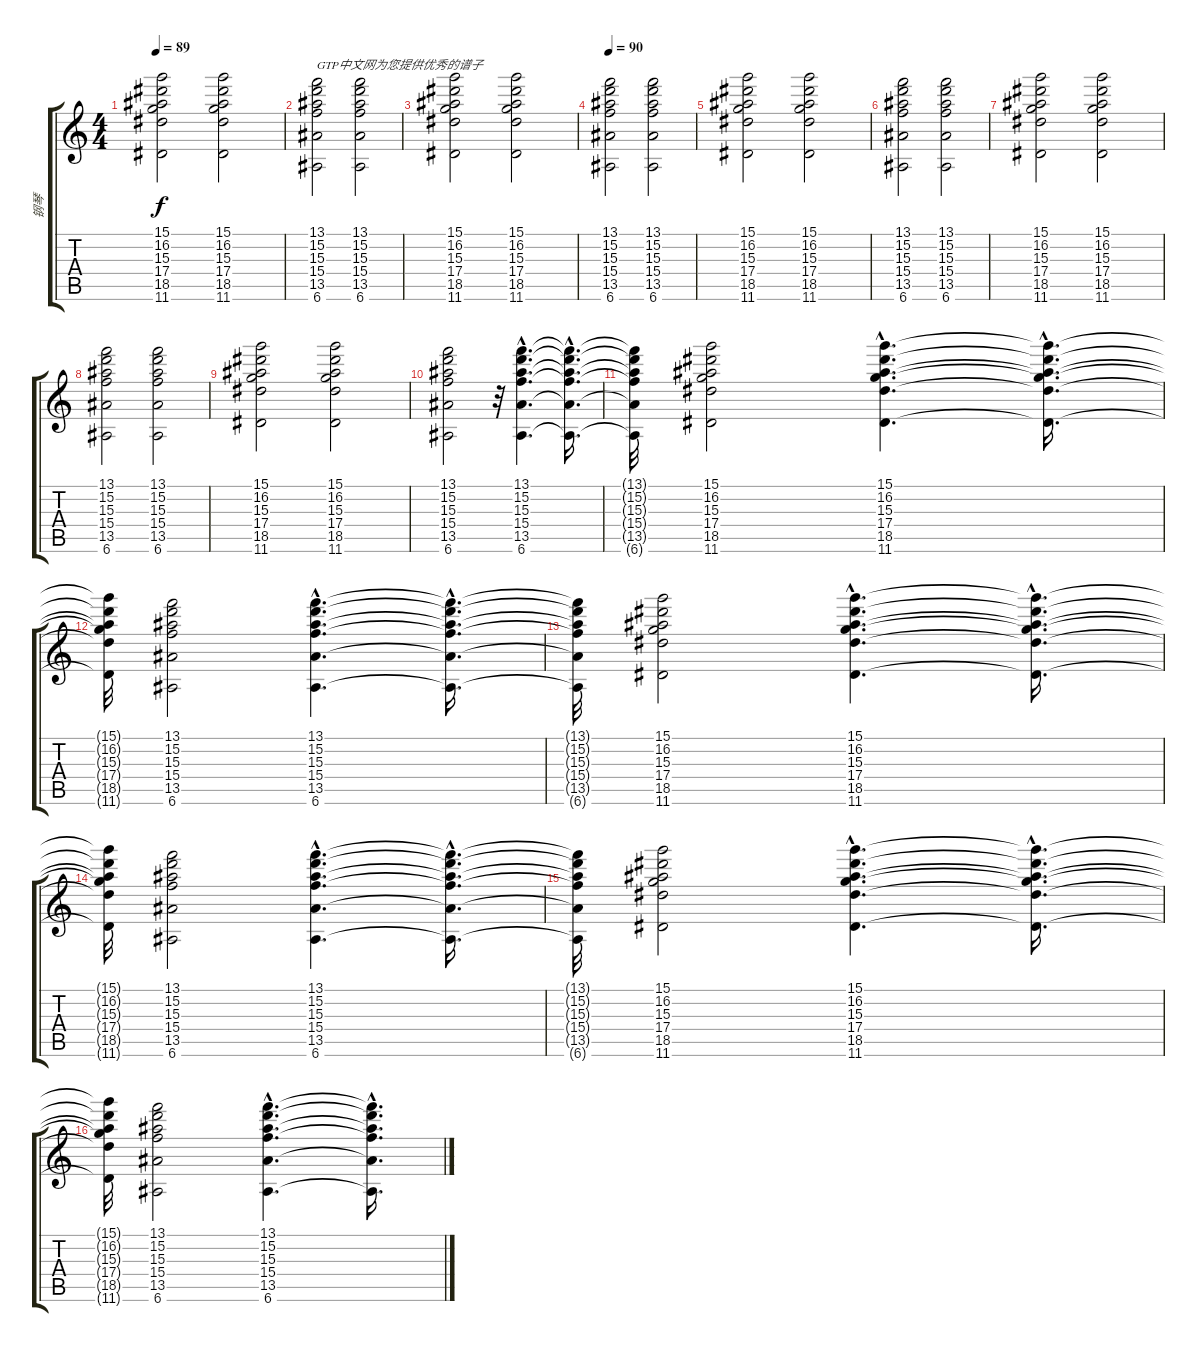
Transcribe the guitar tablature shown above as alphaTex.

\track ("钢琴" "钢琴") {instrument acousticguitarnylon}
\staff {score tabs}
\tuning (E4 B3 G3 D3 A2 E2) {hide}
\ts (4 4)
\tempo 89
\clef g2
\ks c
(15.1 16.2 15.3 17.4 18.5 11.6).2{dy f instrument acousticguitarnylon} (15.1 16.2 15.3 17.4 18.5 11.6).2 |
(13.1 15.2 15.3 15.4 13.5 6.6).2{txt "GTP中文网为您提供优秀的谱子"} (13.1 15.2 15.3 15.4 13.5 6.6).2 |
(15.1 16.2 15.3 17.4 18.5 11.6).2 (15.1 16.2 15.3 17.4 18.5 11.6).2 |
\tempo 90
(13.1 15.2 15.3 15.4 13.5 6.6).2 (13.1 15.2 15.3 15.4 13.5 6.6).2 |
(15.1 16.2 15.3 17.4 18.5 11.6).2 (15.1 16.2 15.3 17.4 18.5 11.6).2 |
(13.1 15.2 15.3 15.4 13.5 6.6).2 (13.1 15.2 15.3 15.4 13.5 6.6).2 |
(15.1 16.2 15.3 17.4 18.5 11.6).2 (15.1 16.2 15.3 17.4 18.5 11.6).2 |
(13.1 15.2 15.3 15.4 13.5 6.6).2 (13.1 15.2 15.3 15.4 13.5 6.6).2 |
(15.1 16.2 15.3 17.4 18.5 11.6).2 (15.1 16.2 15.3 17.4 18.5 11.6).2 |
(13.1 15.2 15.3 15.4 13.5 6.6).2 r.32 (13.1{hac} 15.2{hac} 15.3{hac} 15.4{hac} 13.5{hac} 6.6{hac}).4{d} (13.1{hac t} 15.2{hac t} 15.3{hac t} 15.4{hac t} 13.5{hac t} 6.6{hac t}).16{d} |
(13.1{t} 15.2{t} 15.3{t} 15.4{t} 13.5{t} 6.6{t}).32 (15.1 16.2 15.3 17.4 18.5 11.6).2 (15.1{hac} 16.2{hac} 15.3{hac} 17.4{hac} 18.5{hac} 11.6{hac}).4{d} (15.1{hac t} 16.2{hac t} 15.3{hac t} 17.4{hac t} 18.5{hac t} 11.6{hac t}).16{d} |
(15.1{t} 16.2{t} 15.3{t} 17.4{t} 18.5{t} 11.6{t}).32 (13.1 15.2 15.3 15.4 13.5 6.6).2 (13.1{hac} 15.2{hac} 15.3{hac} 15.4{hac} 13.5{hac} 6.6{hac}).4{d} (13.1{hac t} 15.2{hac t} 15.3{hac t} 15.4{hac t} 13.5{hac t} 6.6{hac t}).16{d} |
(13.1{t} 15.2{t} 15.3{t} 15.4{t} 13.5{t} 6.6{t}).32 (15.1 16.2 15.3 17.4 18.5 11.6).2 (15.1{hac} 16.2{hac} 15.3{hac} 17.4{hac} 18.5{hac} 11.6{hac}).4{d} (15.1{hac t} 16.2{hac t} 15.3{hac t} 17.4{hac t} 18.5{hac t} 11.6{hac t}).16{d} |
(15.1{t} 16.2{t} 15.3{t} 17.4{t} 18.5{t} 11.6{t}).32 (13.1 15.2 15.3 15.4 13.5 6.6).2 (13.1{hac} 15.2{hac} 15.3{hac} 15.4{hac} 13.5{hac} 6.6{hac}).4{d} (13.1{hac t} 15.2{hac t} 15.3{hac t} 15.4{hac t} 13.5{hac t} 6.6{hac t}).16{d} |
(13.1{t} 15.2{t} 15.3{t} 15.4{t} 13.5{t} 6.6{t}).32 (15.1 16.2 15.3 17.4 18.5 11.6).2 (15.1{hac} 16.2{hac} 15.3{hac} 17.4{hac} 18.5{hac} 11.6{hac}).4{d} (15.1{hac t} 16.2{hac t} 15.3{hac t} 17.4{hac t} 18.5{hac t} 11.6{hac t}).16{d} |
(15.1{t} 16.2{t} 15.3{t} 17.4{t} 18.5{t} 11.6{t}).32 (13.1 15.2 15.3 15.4 13.5 6.6).2 (13.1{hac} 15.2{hac} 15.3{hac} 15.4{hac} 13.5{hac} 6.6{hac}).4{d} (13.1{hac t} 15.2{hac t} 15.3{hac t} 15.4{hac t} 13.5{hac t} 6.6{hac t}).16{d}
